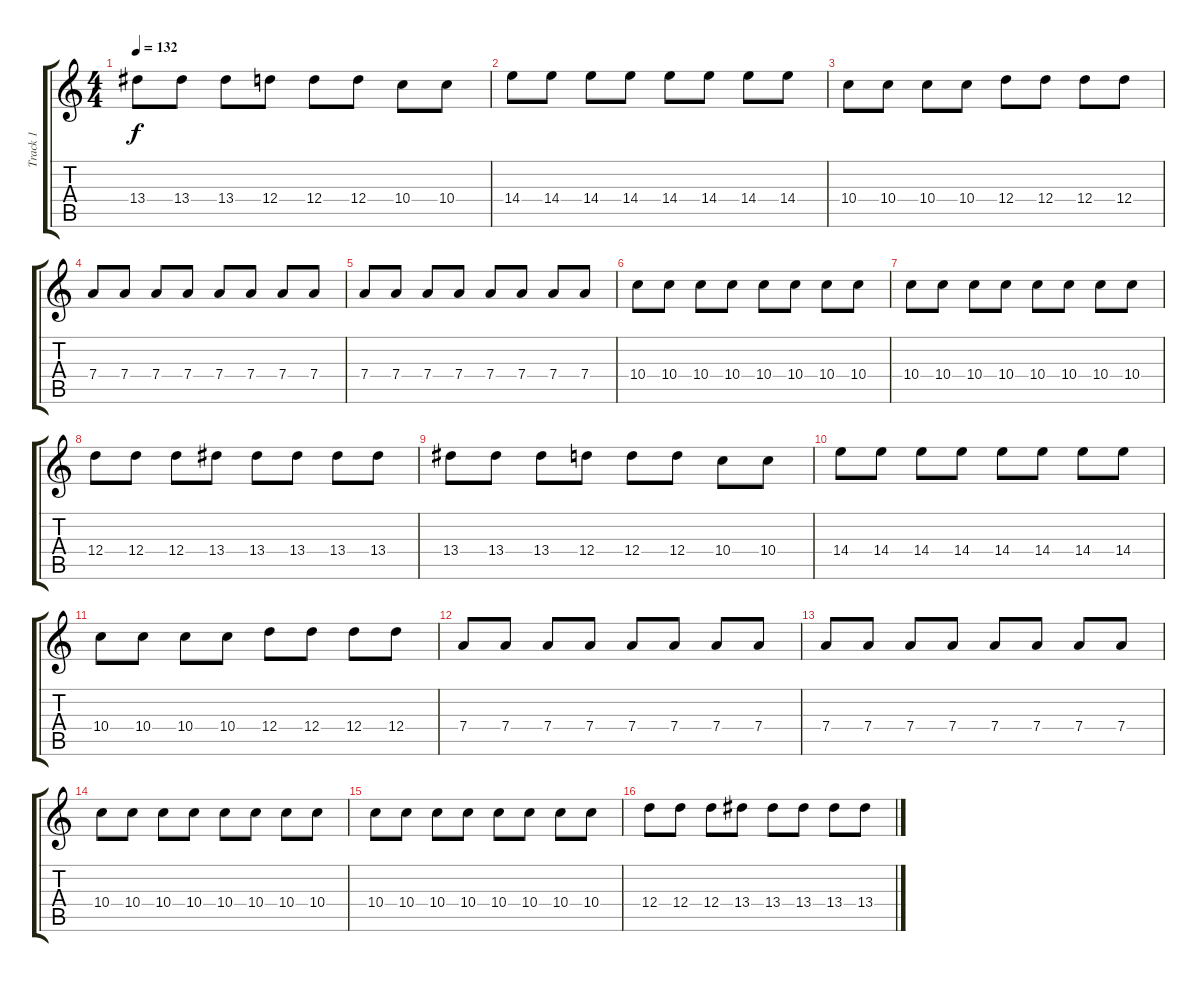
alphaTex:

\track ("Track 1" "Track 1") {instrument overdrivenguitar}
\staff {score tabs}
\tuning (E4 B3 G3 D3 A2 E2) {hide}
\ts (4 4)
\tempo 132
\clef g2
\ks c
13.4.8{dy f} 13.4.8 13.4.8 12.4.8 12.4.8 12.4.8 10.4.8 10.4.8 |
14.4.8 14.4.8 14.4.8 14.4.8 14.4.8 14.4.8 14.4.8 14.4.8 |
10.4.8 10.4.8 10.4.8 10.4.8 12.4.8 12.4.8 12.4.8 12.4.8 |
7.4.8 7.4.8 7.4.8 7.4.8 7.4.8 7.4.8 7.4.8 7.4.8 |
7.4.8 7.4.8 7.4.8 7.4.8 7.4.8 7.4.8 7.4.8 7.4.8 |
10.4.8 10.4.8 10.4.8 10.4.8 10.4.8 10.4.8 10.4.8 10.4.8 |
10.4.8 10.4.8 10.4.8 10.4.8 10.4.8 10.4.8 10.4.8 10.4.8 |
12.4.8 12.4.8 12.4.8 13.4.8 13.4.8 13.4.8 13.4.8 13.4.8 |
13.4.8 13.4.8 13.4.8 12.4.8 12.4.8 12.4.8 10.4.8 10.4.8 |
14.4.8 14.4.8 14.4.8 14.4.8 14.4.8 14.4.8 14.4.8 14.4.8 |
10.4.8 10.4.8 10.4.8 10.4.8 12.4.8 12.4.8 12.4.8 12.4.8 |
7.4.8 7.4.8 7.4.8 7.4.8 7.4.8 7.4.8 7.4.8 7.4.8 |
7.4.8 7.4.8 7.4.8 7.4.8 7.4.8 7.4.8 7.4.8 7.4.8 |
10.4.8 10.4.8 10.4.8 10.4.8 10.4.8 10.4.8 10.4.8 10.4.8 |
10.4.8 10.4.8 10.4.8 10.4.8 10.4.8 10.4.8 10.4.8 10.4.8 |
12.4.8 12.4.8 12.4.8 13.4.8 13.4.8 13.4.8 13.4.8 13.4.8
